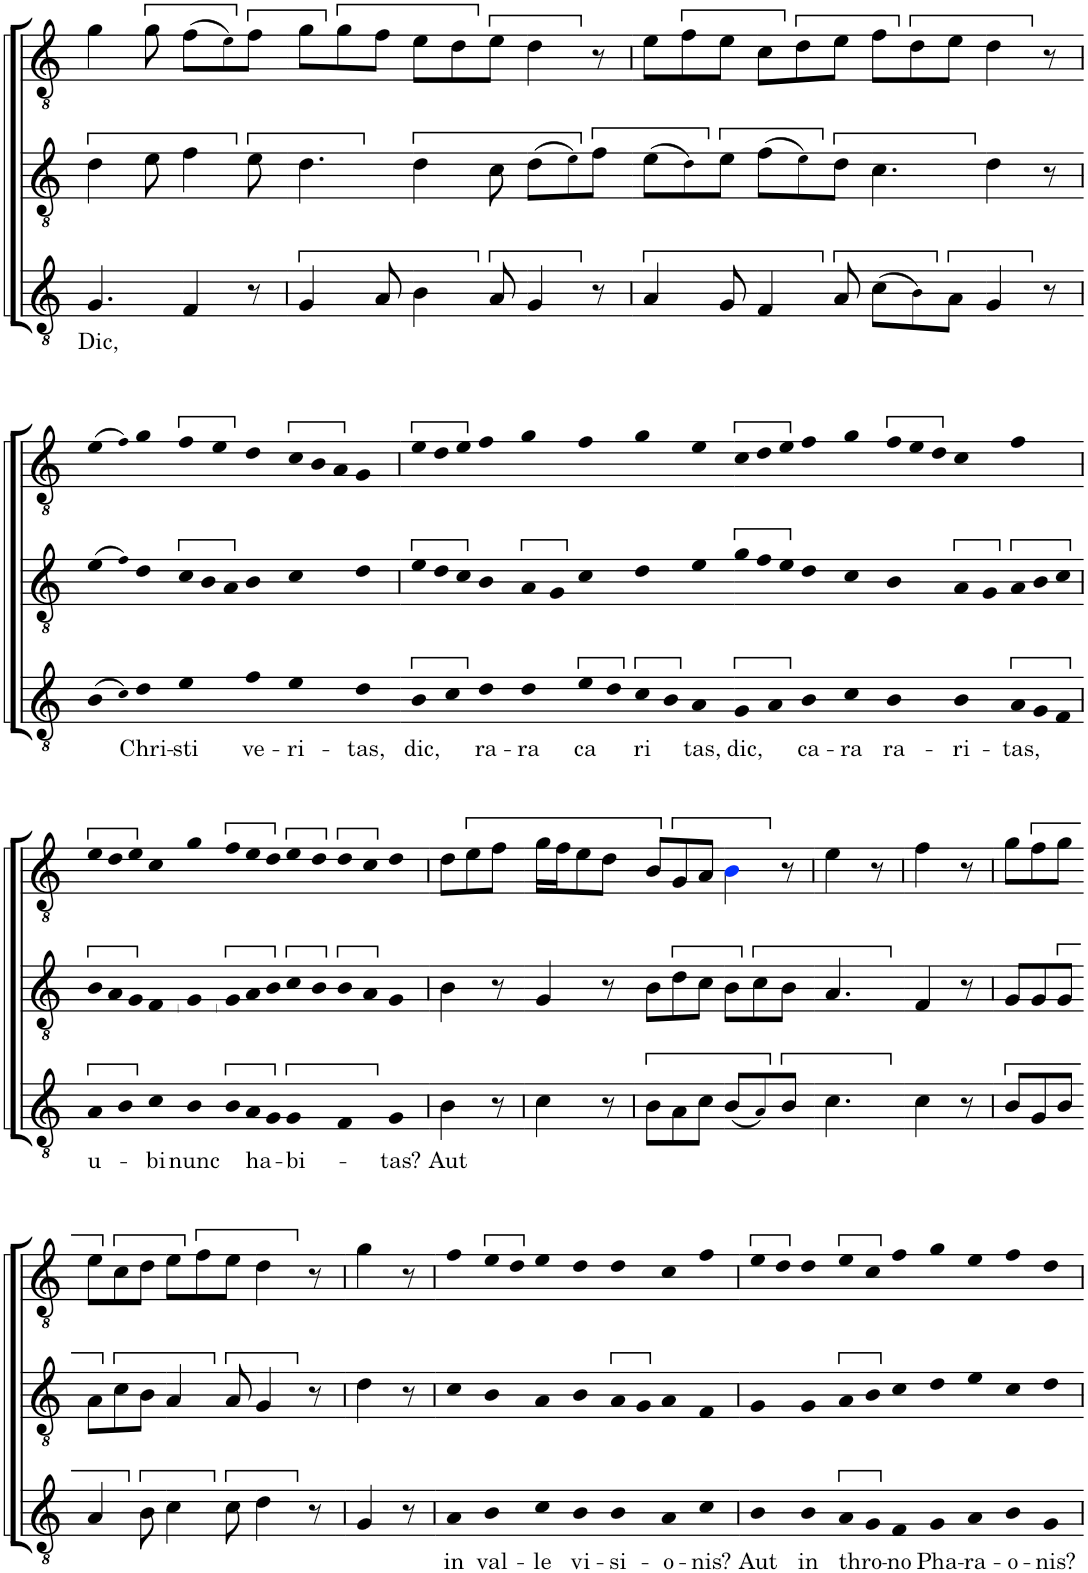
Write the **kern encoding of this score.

**kern	**text	**kern	**kern
*part3	*part3	*part2	*part1
*staff3	*staff3	*staff2	*staff1
*I"Tenor 3	*	*I"Tenor 2	*I"Tenor 1
*clefGv2	*	*clefGv2	*clefGv2
*k[]	*	*k[]	*k[]
*M3/8	*	*M3/8	*M3/8
=1	=1	=1	=1
!	!LO:LY:b	!	!
4.G/	Dic,	4d\	4g\
.	.	8e\	8g\
=2-	=2-	=2-	=2-
4F/	.	4f\	(8f\L
.	.	.	8e!\)
8r	.	8e\	8f\J
=3-	=3-	=3-	=3-
4G/	.	4.d\	8g\L
.	.	.	8g\
8A/	.	.	8f\J
=4-	=4-	=4-	=4-
4B\	.	4d\	8e\L
.	.	.	8d\
8A/	.	8c\	8e\J
=5-	=5-	=5-	=5-
4G/	.	(8d\L	4d\
.	.	8e!\)	.
8r	.	8f\J	8r
=6'	=6'	=6'	=6'
4A/	.	(8e\L	8e\L
.	.	8d!\)	8f\
8G/	.	8e\J	8e\J
=7-	=7-	=7-	=7-
4F/	.	(8f\L	8c\L
.	.	8e!\)	8d\
8A/	.	8d\J	8e\J
=8-	=8-	=8-	=8-
(8c\L	.	4.c\	8f\L
8B!\)	.	.	8d\
8A\J	.	.	8e\J
=9-	=9-	=9-	=9-
4G/	.	4d\	4d\
8r	.	8r	8r
!!LO:LB:g=z
=10'	=10'	=10'	=10'
*M20/4	*	*M20/4	*M20/4
(8B	.	(8e	(8e
8c!)	.	8f!)	8f!)
!	!LO:LY:b	!	!
4d	Chri-	4d	4g
!	!LO:LY:b	!	!
*	*	*Xtuplet	*
4e	-sti	12c	8f
.	.	12B	.
.	.	.	8e
.	.	12A	.
!	!LO:LY:b	!	!
4f	ve-	4B	4d
!	!LO:LY:b	!	!
*	*	*	*Xtuplet
4e	-ri-	4c	12c
.	.	.	12B
.	.	.	12A
!	!LO:LY:b	!	!
4d	-tas,	4d	4G
=11'	=11'	=11'	=11'
!	!LO:LY:b	!	!
8B	dic,	12e	12e
.	.	12d	12d
8c	.	.	.
.	.	12c	12e
!	!LO:LY:b	!	!
4d	ra-	4B	4f
!	!LO:LY:b	!	!
4d	-ra	8A	4g
.	.	8G	.
!	!LO:LY:b	!	!
8e	ca	4c	4f
8d	.	.	.
!	!LO:LY:b	!	!
8c	-ri	4d	4g
8B	.	.	.
!	!LO:LY:b	!	!
4A	-tas,	4e	4e
=12-	=12-	=12-	=12-
!	!LO:LY:b	!	!
8G	dic,	12g	12c
.	.	12f	12d
8A	.	.	.
.	.	12e	12e
!	!LO:LY:b	!	!
4B	ca-	4d	4f
!	!LO:LY:b	!	!
4c	-ra	4c	4g
!	!LO:LY:b	!	!
4B	ra-	4B	12f
.	.	.	12e
.	.	.	12d
!	!LO:LY:b	!	!
4B	-ri-	8A	4c
.	.	8G	.
*Xtuplet	*	*	*
!	!LO:LY:b	!	!
12A	-tas,	12A	4f
12G	.	12B	.
12F	.	12c	.
!!LO:LB:g=z
=13'	=13'	=13'	=13'
!	!LO:LY:b	!	!
8A	u-	12B	12e
.	.	12A	12d
8B	.	.	.
.	.	12G	12e
!	!LO:LY:b	!	!
4c	-bi	4F	4c
!	!LO:LY:b	!	!
4B	nunc	4G	4g
12B	.	12G	12f
!	!LO:LY:b	!	!
12A	ha-	12A	12e
12G	.	12B	12d
!	!LO:LY:b	!	!
4G	-bi-	8c	8e
.	.	8B	8d
4F	.	8B	8d
.	.	8A	8c
!	!LO:LY:b	!	!
4G	-tas?	4G	4d
=14'	=14'	=14'	=14'
*M3/8	*	*M3/8	*M3/8
!	!LO:LY:b	!	!
4B\	Aut	4B\	8d\L
.	.	.	8e\
8r	.	8r	8f\J
=15-	=15-	=15-	=15-
4c\	.	4G/	16g\LL
.	.	.	16f\J
.	.	.	8e\
8r	.	8r	8d\J
=16-	=16-	=16-	=16-
8B\L	.	8B\L	8B/L
8A\	.	8d\	8G/
8c\J	.	8c\J	8A/J
=17-	=17-	=17-	=17-
(8B/L	.	8B\L	4Bi\
8A!/)	.	8c\	.
8B/J	.	8B\J	8r
=18'	=18'	=18'	=18'
4.c\	.	4.A/	4e\
.	.	.	8r
=19'	=19'	=19'	=19'
4c\	.	4F/	4f\
8r	.	8r	8r
=20'	=20'	=20'	=20'
8B/L	.	8G/L	8g\L
8G/	.	8G/	8f\
8B/J	.	8G/J	8g\J
!!LO:LB:g=z
=21-	=21-	=21-	=21-
4A/	.	8A\L	8e\L
.	.	8c\	8c\
8B\	.	8B\J	8d\J
=22-	=22-	=22-	=22-
4c\	.	4A/	8e\L
.	.	.	8f\
8c\	.	8A/	8e\J
=23-	=23-	=23-	=23-
4d\	.	4G/	4d\
8r	.	8r	8r
=24'	=24'	=24'	=24'
4G/	.	4d\	4g\
8r	.	8r	8r
=25'	=25'	=25'	=25'
*M20/4	*	*M20/4	*M20/4
!	!LO:LY:b	!	!
4A	in	4c	4f
!	!LO:LY:b	!	!
4B	val-	4B	8e
.	.	.	8d
!	!LO:LY:b	!	!
4c	-le	4A	4e
!	!LO:LY:b	!	!
4B	vi-	4B	4d
!	!LO:LY:b	!	!
4B	-si-	8A	4d
.	.	8G	.
!	!LO:LY:b	!	!
4A	-o-	4A	4c
!	!LO:LY:b	!	!
4c	-nis?	4F	4f
=26'	=26'	=26'	=26'
!	!LO:LY:b	!	!
4B	Aut	4G	8e
.	.	.	8d
!	!LO:LY:b	!	!
4B	in	4G	4d
!	!LO:LY:b	!	!
8A	thro-	8A	8e
8G	.	8B	8c
!	!LO:LY:b	!	!
4F	-no	4c	4f
!	!LO:LY:b	!	!
4G	Pha-	4d	4g
!	!LO:LY:b	!	!
4A	-ra-	4e	4e
!	!LO:LY:b	!	!
4B	-o-	4c	4f
!	!LO:LY:b	!	!
4G	-nis?	4d	4d
='	='	='	='
*-	*-	*-	*-
